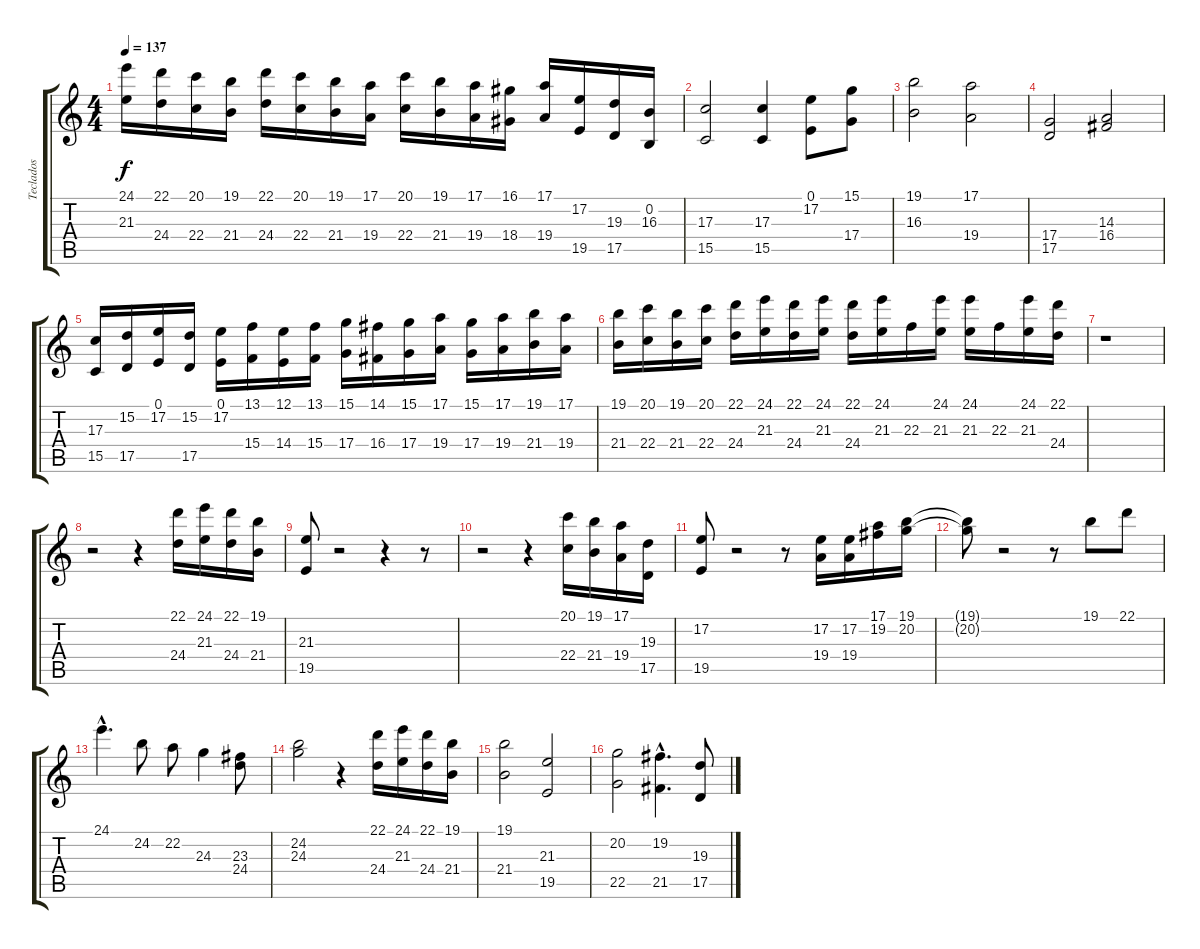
\track ("Teclados" "Teclados") {instrument synthstrings1}
\staff {score tabs}
\tuning (E4 B3 G3 D3 A2 E2) {hide}
\ts (4 4)
\tempo 137
\clef g2
\ks c
(24.1 21.3).16{dy f} (22.1 24.4).16 (20.1 22.4).16 (19.1 21.4).16 (22.1 24.4).16 (20.1 22.4).16 (19.1 21.4).16 (17.1 19.4).16 (20.1 22.4).16 (19.1 21.4).16 (17.1 19.4).16 (16.1 18.4).16 (17.1 19.4).16 (17.2 19.5).16 (19.3 17.5).16 (0.2 16.3).16 |
(17.3 15.5).2 (17.3 15.5).4 (0.1 17.2).8 (15.1 17.4).8 |
(19.1 16.3).2 (17.1 19.4).2 |
(17.4 17.5).2 (14.3 16.4).2 |
(17.3 15.5).16 (15.2 17.5).16 (0.1 17.2).16 (15.2 17.5).16 (0.1 17.2).16 (13.1 15.4).16 (12.1 14.4).16 (13.1 15.4).16 (15.1 17.4).16 (14.1 16.4).16 (15.1 17.4).16 (17.1 19.4).16 (15.1 17.4).16 (17.1 19.4).16 (19.1 21.4).16 (17.1 19.4).16 |
(19.1 21.4).16 (20.1 22.4).16 (19.1 21.4).16 (20.1 22.4).16 (22.1 24.4).16 (24.1 21.3).16 (22.1 24.4).16 (24.1 21.3).16 (22.1 24.4).16 (24.1 21.3).16 22.3.16 (24.1 21.3).16 (24.1 21.3).16 22.3.16 (24.1 21.3).16 (22.1 24.4).16 |
r.1 |
r.2 r.4 (22.1 24.4).16 (24.1 21.3).16 (22.1 24.4).16 (19.1 21.4).16 |
(21.3 19.5).8 r.2 r.4 r.8 |
r.2 r.4 (20.1 22.4).16 (19.1 21.4).16 (17.1 19.4).16 (19.3 17.5).16 |
(17.2 19.5).8 r.2 r.8 (17.2 19.4).16 (17.2 19.4).16 (17.1 19.2).16 (19.1 20.2).16 |
(19.1{t} 20.2{t}).8 r.2 r.8 19.1.8 22.1.8 |
24.1{hac}.4{d} 24.2.8 22.2.8 24.3.4 (23.3 24.4).8 |
(24.2 24.3).2 r.4 (22.1 24.4).16 (24.1 21.3).16 (22.1 24.4).16 (19.1 21.4).16 |
(19.1 21.4).2 (21.3 19.5).2 |
(20.2 22.5).2 (19.2{hac} 21.5{hac}).4{d} (19.3 17.5).8
